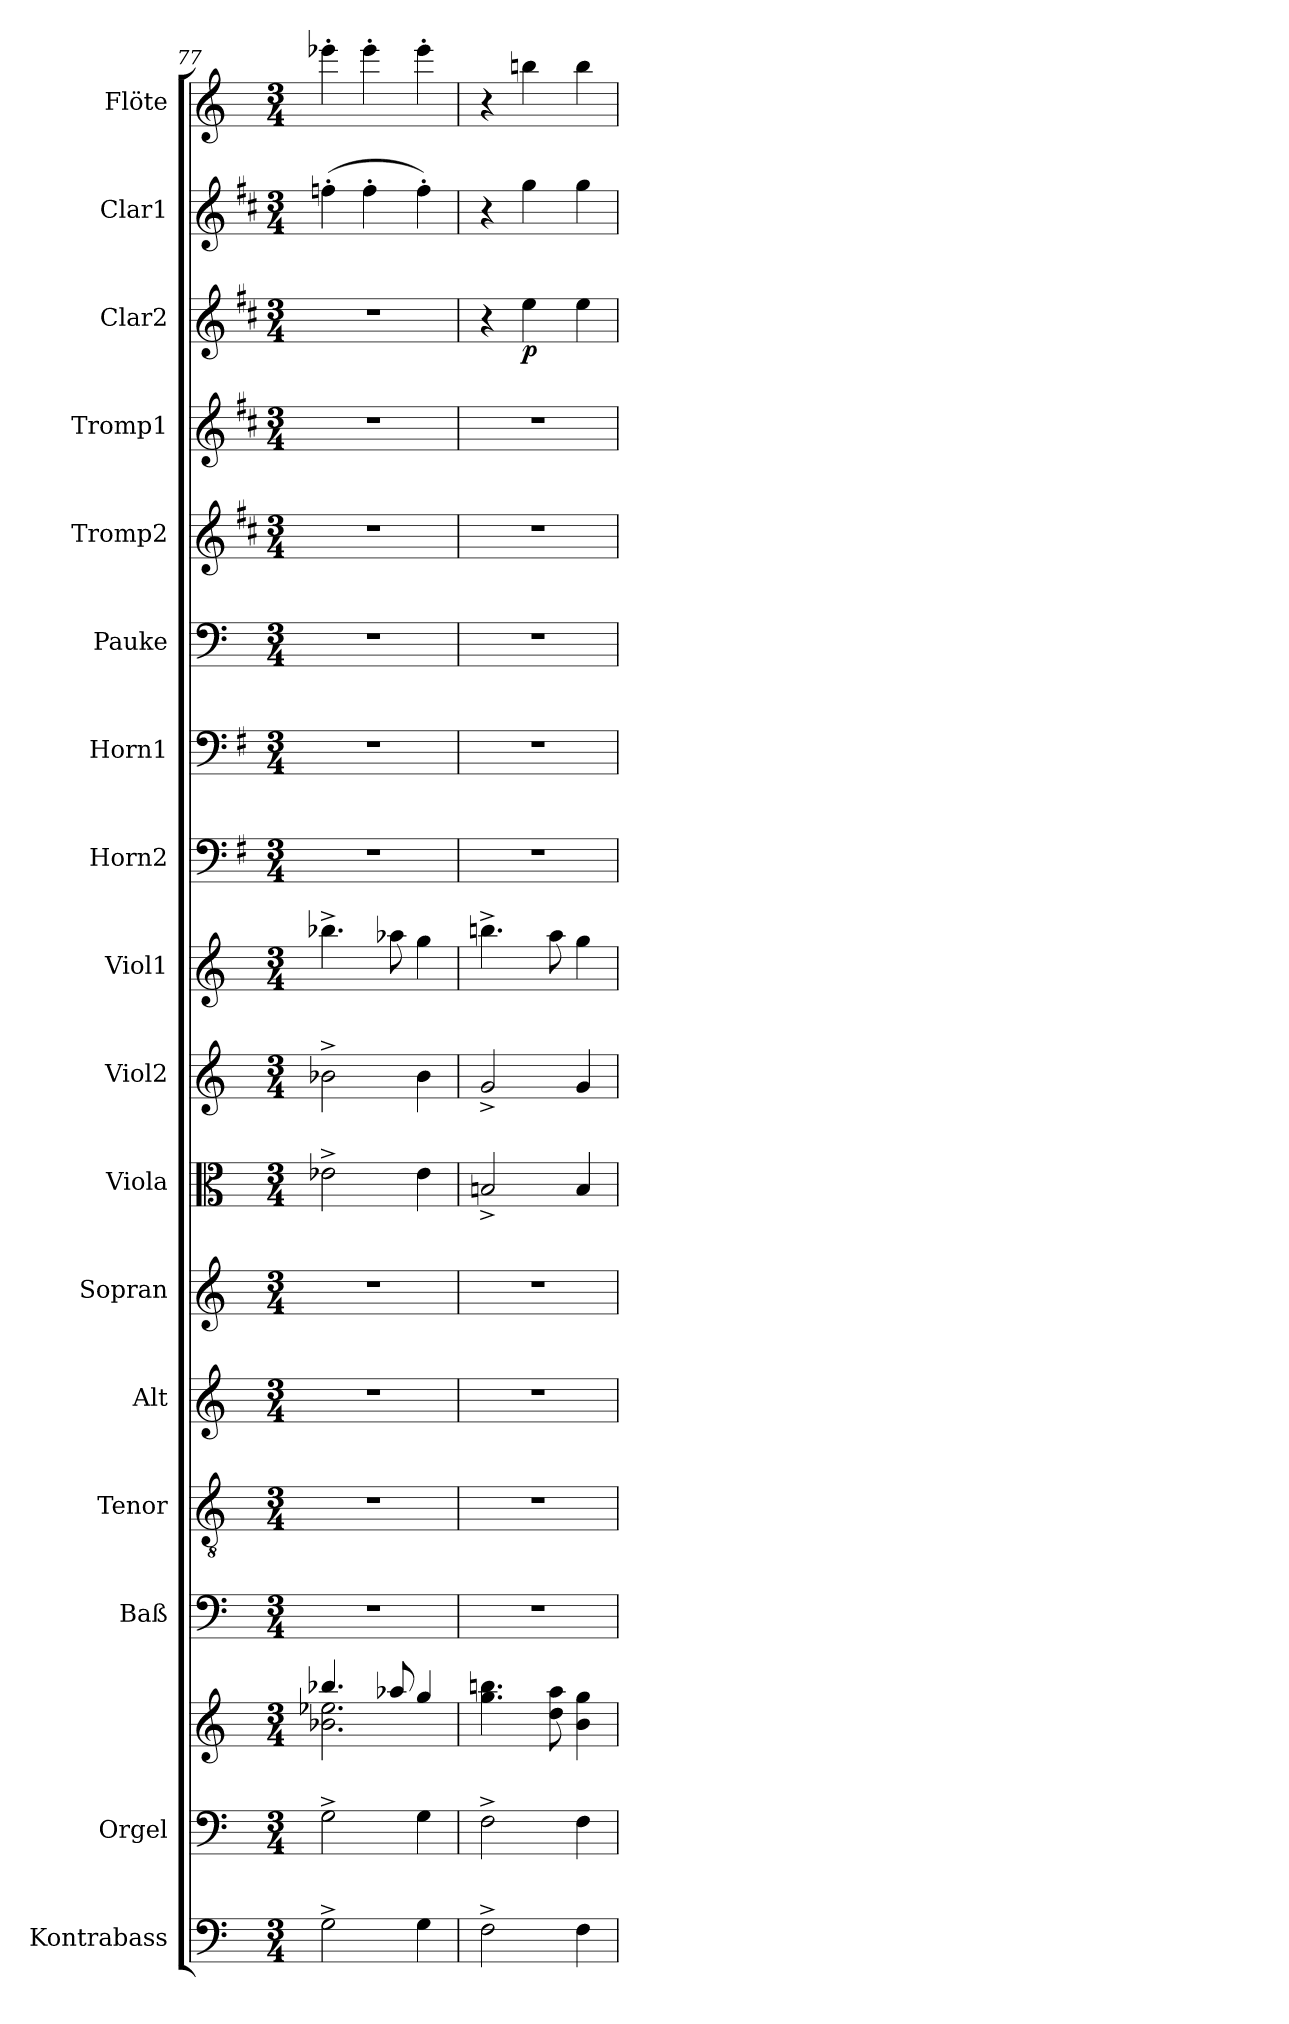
**kern	**kern	**kern	**kern	**kern	**kern	**kern	**kern	**kern	**kern	**kern	**kern	**kern	**kern	**kern	**kern	**dynam	**kern	**kern
*part17	*part16	*part16	*part15	*part14	*part13	*part12	*part11	*part10	*part9	*part8	*part7	*part6	*part5	*part4	*part3	*part3	*part2	*part1
*staff18	*staff17	*staff16	*staff15	*staff14	*staff13	*staff12	*staff11	*staff10	*staff9	*staff8	*staff7	*staff6	*staff5	*staff4	*staff3	*staff3	*staff2	*staff1
*I"Kontrabass	*I"Orgel	*	*I"Baß	*I"Tenor	*I"Alt	*I"Sopran	*I"Viola	*I"Viol2	*I"Viol1	*I"Horn2	*I"Horn1	*I"Pauke	*I"Tromp2	*I"Tromp1	*I"Clar2	*	*I"Clar1	*I"Flöte
*I'Kb	*	*	*I'B	*I'T	*I'A	*I'S	*I'Vla	*I'Vl2	*I'Vl1	*I'Hr2	*I'Hr1	*I'Pk	*I'Tr2	*I'Tr1	*I'Cl2	*	*I'Cl1	*I'Fl
!!LO:PB:g=z
*clefF4	*clefF4	*clefG2	*clefF4	*clefGv2	*clefG2	*clefG2	*clefC3	*clefG2	*clefG2	*clefF4	*clefF4	*clefF4	*clefG2	*clefG2	*clefG2	*	*clefG2	*clefG2
*ITrd7c12	*	*	*	*	*	*	*	*	*	*ITrd4c7	*ITrd4c7	*	*ITrd1c2	*ITrd1c2	*ITrd1c2	*	*ITrd1c2	*
*k[]	*k[]	*k[]	*k[]	*k[]	*k[]	*k[]	*k[]	*k[]	*k[]	*k[]	*k[]	*k[]	*k[]	*k[]	*k[]	*	*k[]	*k[]
*C:	*C:	*C:	*C:	*C:	*C:	*C:	*C:	*C:	*C:	*C:	*C:	*C:	*C:	*C:	*C:	*	*C:	*C:
*M3/4	*M3/4	*M3/4	*M3/4	*M3/4	*M3/4	*M3/4	*M3/4	*M3/4	*M3/4	*M3/4	*M3/4	*M3/4	*M3/4	*M3/4	*M3/4	*	*M3/4	*M3/4
=77	=77	=77	=77	=77	=77	=77	=77	=77	=77	=77	=77	=77	=77	=77	=77	=77	=77	=77
*	*	*^	*	*	*	*	*	*	*	*	*	*	*	*	*	*	*	*
2GG^>\	2G^>\	4.bb-X/	2.b-X\ 2.ee-X\	2.r	2.r	2.r	2.r	2e-X^>\	2b-X^>\	4.bb-X^>\	2.r	2.r	2.r	2.r	2.r	2.r	.	(>4ee-X'>\	4eee-X'>\
.	.	.	.	.	.	.	.	.	.	.	.	.	.	.	.	.	.	4ee-'>\	4eee-'>\
.	.	8aa-X/	.	.	.	.	.	.	.	8aa-X\	.	.	.	.	.	.	.	.	.
4GG\	4G\	4gg/	.	.	.	.	.	4e-\	4b-\	4gg\	.	.	.	.	.	.	.	4ee-'>\)	4eee-'>\
*	*	*v	*v	*	*	*	*	*	*	*	*	*	*	*	*	*	*	*	*
=78	=78	=78	=78	=78	=78	=78	=78	=78	=78	=78	=78	=78	=78	=78	=78	=78	=78	=78
2FF^>\	2F^>\	4.gg\ 4.bbn\	2.r	2.r	2.r	2.r	2Bn^</	2g^</	4.bbn^>\	2.r	2.r	2.r	2.r	2.r	4r	.	4r	4r
!	!	!	!	!	!	!	!	!	!	!	!	!	!	!	!	!LO:DY:b	!	!
.	.	.	.	.	.	.	.	.	.	.	.	.	.	.	4dd\	p	4ff\	4bbn\
.	.	8dd\ 8aa\	.	.	.	.	.	.	8aa\	.	.	.	.	.	.	.	.	.
4FF\	4F\	4b\ 4gg\	.	.	.	.	4B/	4g/	4gg\	.	.	.	.	.	4dd\	.	4ff\	4bb\
=	=	=	=	=	=	=	=	=	=	=	=	=	=	=	=	=	=	=
*-	*-	*-	*-	*-	*-	*-	*-	*-	*-	*-	*-	*-	*-	*-	*-	*-	*-	*-
